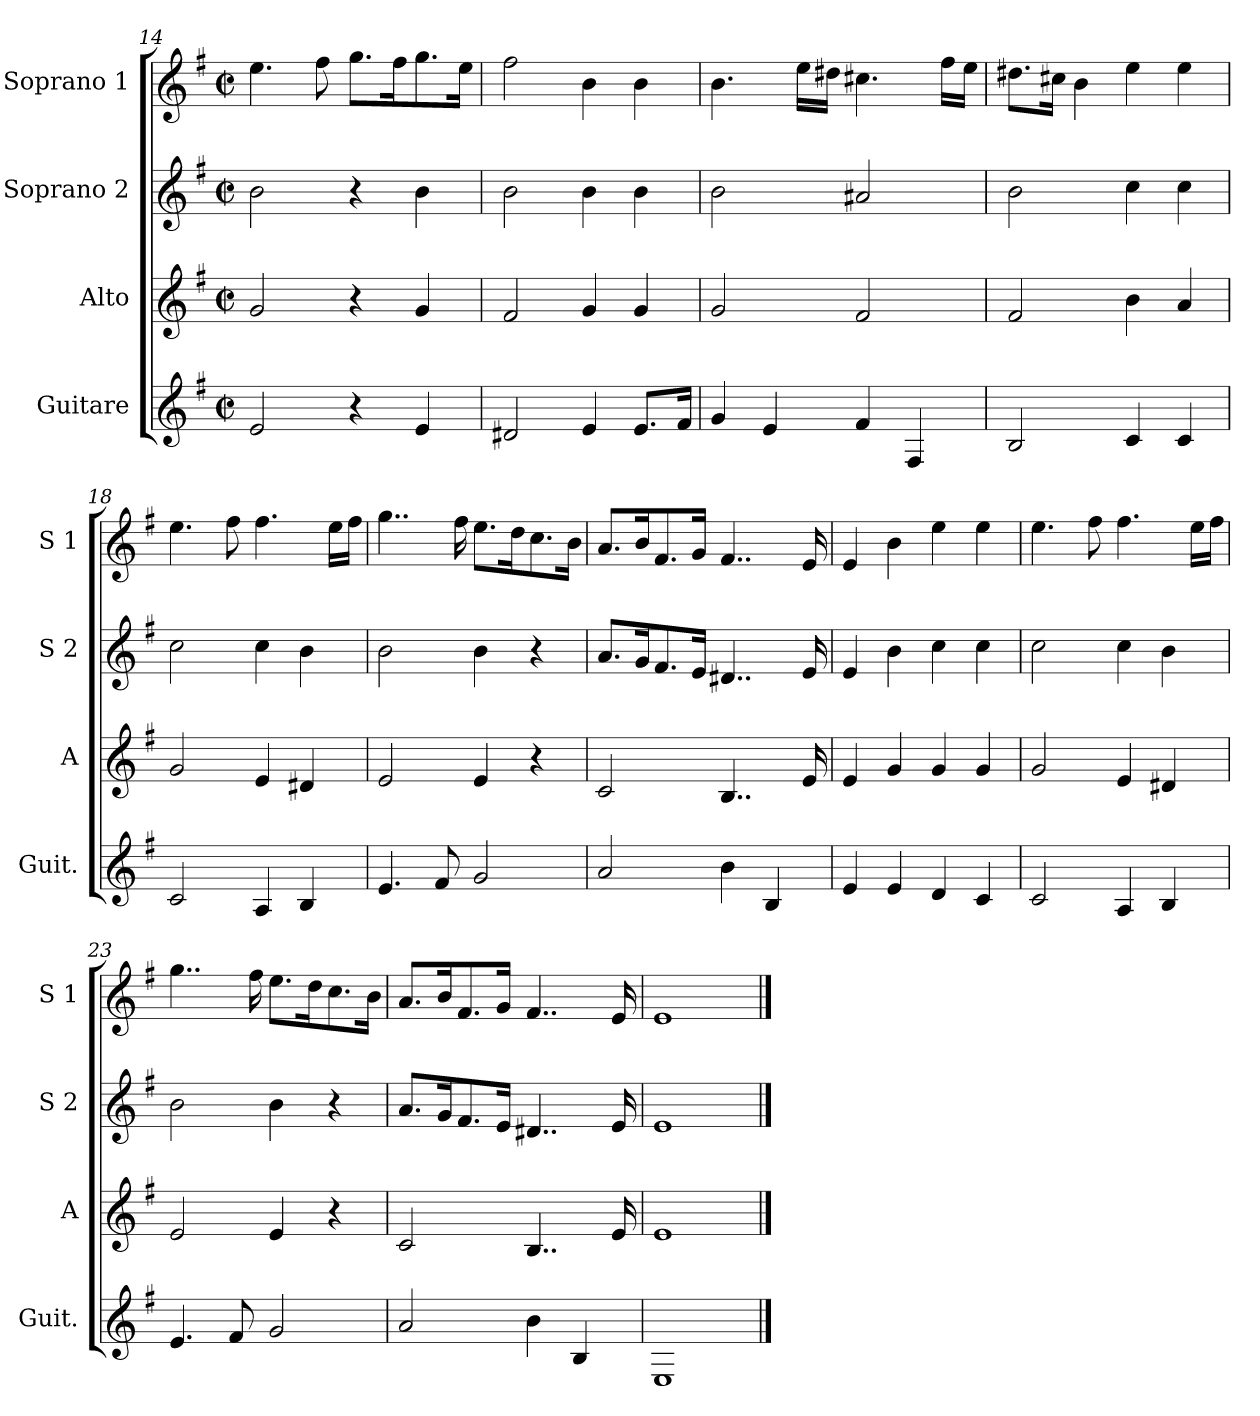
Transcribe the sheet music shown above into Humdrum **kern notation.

**kern	**kern	**kern	**kern
*part4	*part3	*part2	*part1
*staff4	*staff3	*staff2	*staff1
*I"Guitare	*I"Alto	*I"Soprano 2	*I"Soprano 1
*I'Guit.	*I'A	*I'S 2	*I'S 1
*clefG2	*clefG2	*clefG2	*clefG2
*ITrd7c12	*	*	*
*k[f#]	*k[f#]	*k[f#]	*k[f#]
*e:	*e:	*e:	*e:
*M2/2	*M2/2	*M2/2	*M2/2
*met(c|)	*met(c|)	*met(c|)	*met(c|)
=14	=14	=14	=14
2E/	2g/	2b\	4.ee\
.	.	.	8ff#\
4r	4r	4r	8.gg\L
.	.	.	16ff#\k
4E/	4g/	4b\	8.gg\
.	.	.	16ee\Jk
=15	=15	=15	=15
2D#X/	2f#/	2b\	2ff#\
4E/	4g/	4b\	4b\
8.E/L	4g/	4b\	4b\
16F#/Jk	.	.	.
=16	=16	=16	=16
4G/	2g/	2b\	4.b\
4E/	.	.	.
.	.	.	16ee\LL
.	.	.	16dd#X\JJ
4F#/	2f#/	2a#X/	4.cc#X\
4FF#/	.	.	.
.	.	.	16ff#\LL
.	.	.	16ee\JJ
!!LO:PB:g=z
=17	=17	=17	=17
2BB/	2f#/	2b\	8.dd#X\L
.	.	.	16cc#X\Jk
.	.	.	4b\
4C/	4b\	4cc\	4ee\
4C/	4a/	4cc\	4ee\
=18	=18	=18	=18
2C/	2g/	2cc\	4.ee\
.	.	.	8ff#\
4AA/	4e/	4cc\	4.ff#\
4BB/	4d#X/	4b\	.
.	.	.	16ee\LL
.	.	.	16ff#\JJ
=19	=19	=19	=19
4.E/	2e/	2b\	4..gg\
8F#/	.	.	.
.	.	.	16ff#\
2G/	4e/	4b\	8.ee\L
.	.	.	16dd\k
.	4r	4r	8.cc\
.	.	.	16b\Jk
=20	=20	=20	=20
2A/	2c/	8.a/L	8.a/L
.	.	16g/k	16b/k
.	.	8.f#/	8.f#/
.	.	16e/Jk	16g/Jk
4B\	4..B/	4..d#X/	4..f#/
4BB/	.	.	.
.	16e/	16e/	16e/
=21	=21	=21	=21
4E/	4e/	4e/	4e/
4E/	4g/	4b\	4b\
4D/	4g/	4cc\	4ee\
4C/	4g/	4cc\	4ee\
!!LO:LB:g=z
=22	=22	=22	=22
2C/	2g/	2cc\	4.ee\
.	.	.	8ff#\
4AA/	4e/	4cc\	4.ff#\
4BB/	4d#X/	4b\	.
.	.	.	16ee\LL
.	.	.	16ff#\JJ
=23	=23	=23	=23
4.E/	2e/	2b\	4..gg\
8F#/	.	.	.
.	.	.	16ff#\
2G/	4e/	4b\	8.ee\L
.	.	.	16dd\k
.	4r	4r	8.cc\
.	.	.	16b\Jk
=24	=24	=24	=24
2A/	2c/	8.a/L	8.a/L
.	.	16g/k	16b/k
.	.	8.f#/	8.f#/
.	.	16e/Jk	16g/Jk
4B\	4..B/	4..d#X/	4..f#/
4BB/	.	.	.
.	16e/	16e/	16e/
=25	=25	=25	=25
1EE	1e	1e	1e
==	==	==	==
*-	*-	*-	*-
